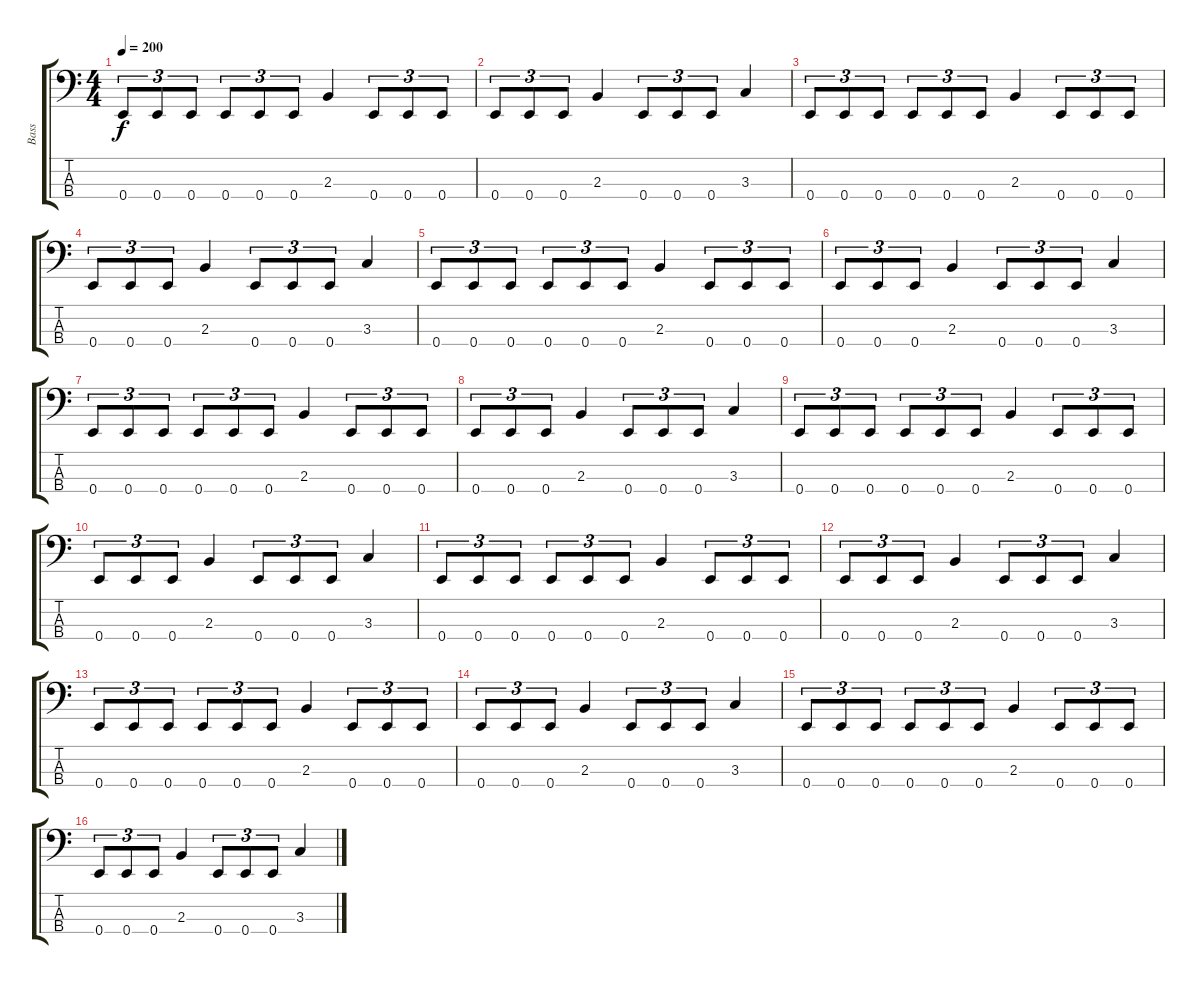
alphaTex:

\track ("Bass" "Bass") {instrument electricbasspick}
\staff {score tabs}
\tuning (G2 D2 A1 E1) {hide}
\ts (4 4)
\tempo 200
\clef f4
\ks c
0.4.8{tu (3 2) dy f} 0.4.8{tu (3 2)} 0.4.8{tu (3 2)} 0.4.8{tu (3 2)} 0.4.8{tu (3 2)} 0.4.8{tu (3 2)} 2.3.4 0.4.8{tu (3 2)} 0.4.8{tu (3 2)} 0.4.8{tu (3 2)} |
0.4.8{tu (3 2)} 0.4.8{tu (3 2)} 0.4.8{tu (3 2)} 2.3.4 0.4.8{tu (3 2)} 0.4.8{tu (3 2)} 0.4.8{tu (3 2)} 3.3.4 |
0.4.8{tu (3 2)} 0.4.8{tu (3 2)} 0.4.8{tu (3 2)} 0.4.8{tu (3 2)} 0.4.8{tu (3 2)} 0.4.8{tu (3 2)} 2.3.4 0.4.8{tu (3 2)} 0.4.8{tu (3 2)} 0.4.8{tu (3 2)} |
0.4.8{tu (3 2)} 0.4.8{tu (3 2)} 0.4.8{tu (3 2)} 2.3.4 0.4.8{tu (3 2)} 0.4.8{tu (3 2)} 0.4.8{tu (3 2)} 3.3.4 |
0.4.8{tu (3 2)} 0.4.8{tu (3 2)} 0.4.8{tu (3 2)} 0.4.8{tu (3 2)} 0.4.8{tu (3 2)} 0.4.8{tu (3 2)} 2.3.4 0.4.8{tu (3 2)} 0.4.8{tu (3 2)} 0.4.8{tu (3 2)} |
0.4.8{tu (3 2)} 0.4.8{tu (3 2)} 0.4.8{tu (3 2)} 2.3.4 0.4.8{tu (3 2)} 0.4.8{tu (3 2)} 0.4.8{tu (3 2)} 3.3.4 |
0.4.8{tu (3 2)} 0.4.8{tu (3 2)} 0.4.8{tu (3 2)} 0.4.8{tu (3 2)} 0.4.8{tu (3 2)} 0.4.8{tu (3 2)} 2.3.4 0.4.8{tu (3 2)} 0.4.8{tu (3 2)} 0.4.8{tu (3 2)} |
0.4.8{tu (3 2)} 0.4.8{tu (3 2)} 0.4.8{tu (3 2)} 2.3.4 0.4.8{tu (3 2)} 0.4.8{tu (3 2)} 0.4.8{tu (3 2)} 3.3.4 |
0.4.8{tu (3 2)} 0.4.8{tu (3 2)} 0.4.8{tu (3 2)} 0.4.8{tu (3 2)} 0.4.8{tu (3 2)} 0.4.8{tu (3 2)} 2.3.4 0.4.8{tu (3 2)} 0.4.8{tu (3 2)} 0.4.8{tu (3 2)} |
0.4.8{tu (3 2)} 0.4.8{tu (3 2)} 0.4.8{tu (3 2)} 2.3.4 0.4.8{tu (3 2)} 0.4.8{tu (3 2)} 0.4.8{tu (3 2)} 3.3.4 |
0.4.8{tu (3 2)} 0.4.8{tu (3 2)} 0.4.8{tu (3 2)} 0.4.8{tu (3 2)} 0.4.8{tu (3 2)} 0.4.8{tu (3 2)} 2.3.4 0.4.8{tu (3 2)} 0.4.8{tu (3 2)} 0.4.8{tu (3 2)} |
0.4.8{tu (3 2)} 0.4.8{tu (3 2)} 0.4.8{tu (3 2)} 2.3.4 0.4.8{tu (3 2)} 0.4.8{tu (3 2)} 0.4.8{tu (3 2)} 3.3.4 |
0.4.8{tu (3 2)} 0.4.8{tu (3 2)} 0.4.8{tu (3 2)} 0.4.8{tu (3 2)} 0.4.8{tu (3 2)} 0.4.8{tu (3 2)} 2.3.4 0.4.8{tu (3 2)} 0.4.8{tu (3 2)} 0.4.8{tu (3 2)} |
0.4.8{tu (3 2)} 0.4.8{tu (3 2)} 0.4.8{tu (3 2)} 2.3.4 0.4.8{tu (3 2)} 0.4.8{tu (3 2)} 0.4.8{tu (3 2)} 3.3.4 |
0.4.8{tu (3 2)} 0.4.8{tu (3 2)} 0.4.8{tu (3 2)} 0.4.8{tu (3 2)} 0.4.8{tu (3 2)} 0.4.8{tu (3 2)} 2.3.4 0.4.8{tu (3 2)} 0.4.8{tu (3 2)} 0.4.8{tu (3 2)} |
0.4.8{tu (3 2)} 0.4.8{tu (3 2)} 0.4.8{tu (3 2)} 2.3.4 0.4.8{tu (3 2)} 0.4.8{tu (3 2)} 0.4.8{tu (3 2)} 3.3.4
